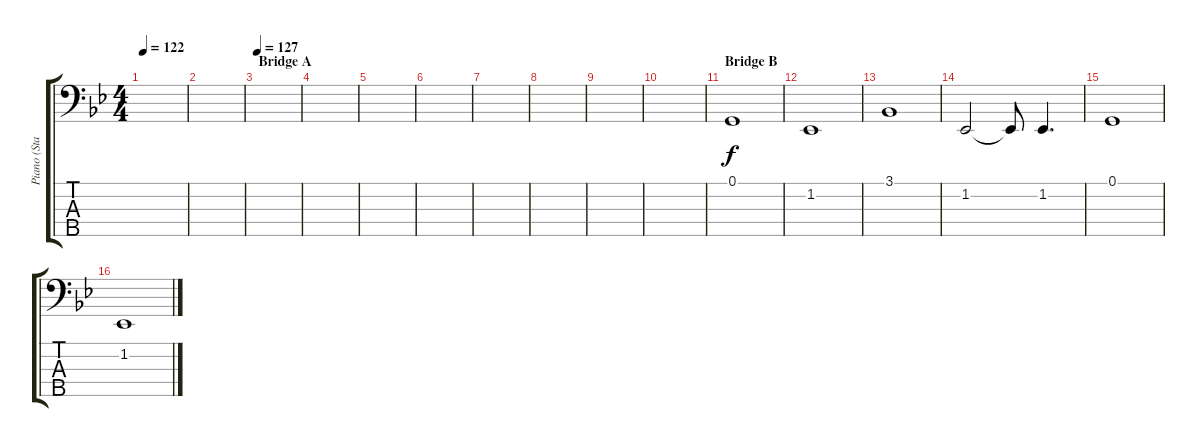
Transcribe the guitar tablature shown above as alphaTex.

\track ("Piano (Staff 2)" "Piano (Sta") {instrument acousticgrandpiano}
\staff {score tabs}
\tuning (G2 D2 A1 E1 B0) {hide}
\ts (4 4)
\tempo 122
\clef f4
\ks gminor
|
|
\section ("" "Bridge A")
\tempo 127
|
|
|
|
|
|
|
|
\section ("" "Bridge B")
0.1.1 |
1.2.1 |
3.1.1 |
1.2.2 1.2{t}.8 1.2.4{d} |
0.1.1 |
1.2.1
